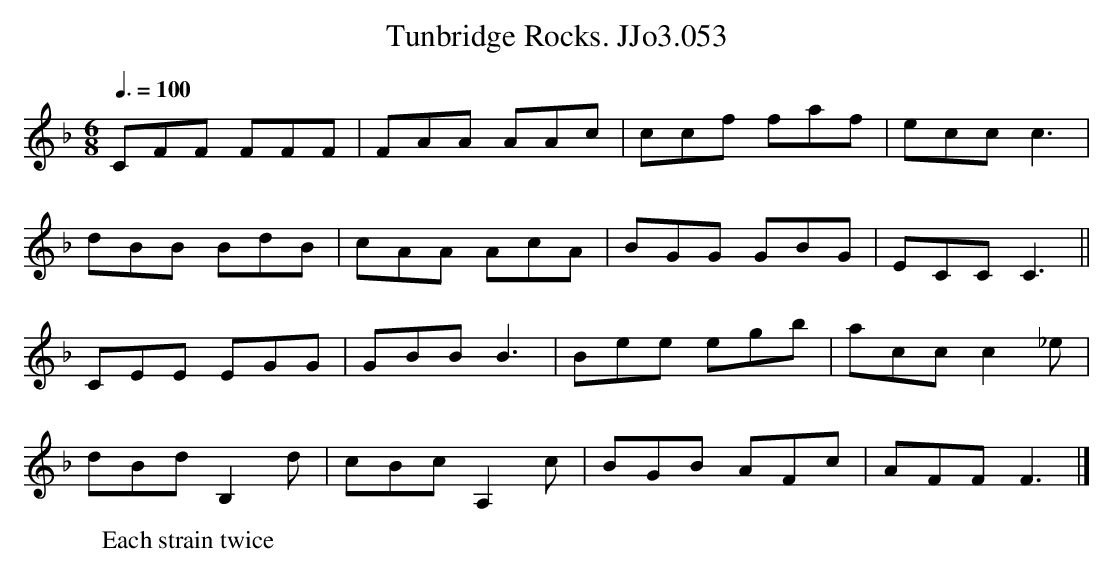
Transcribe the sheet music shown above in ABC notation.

X:1
T:Tunbridge Rocks. JJo3.053
M:6/8
L:1/8
Q:3/8=100
W:Each strain twice
K:F
CFF FFF| FAA AAc|ccf faf|ecc c3|
dBB BdB|cAA AcA|BGG GBG|ECCC3||
CEE EGG|GBBB3|Bee egb|accc2_e|
dBdB,2d|cBcA,2c|BGB AFc|AFFF3|]
